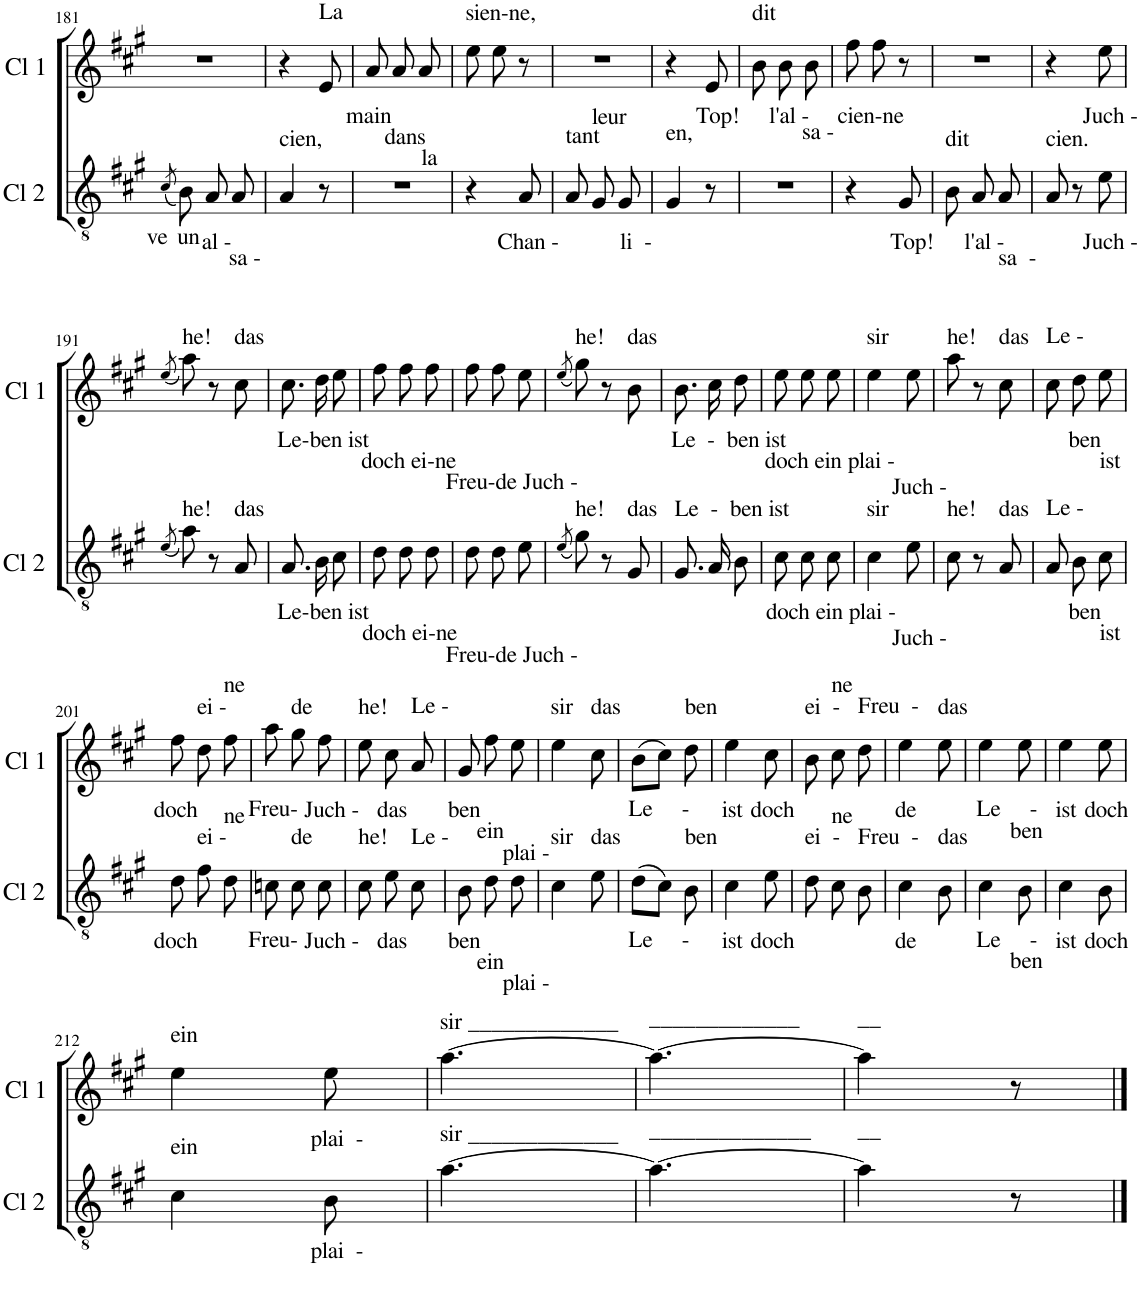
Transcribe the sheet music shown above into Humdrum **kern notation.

**kern	**kern
*part2	*part1
*staff2	*staff1
*I"Clarinette 2	*I"Clarinette 1
*I'Cl 2	*I'Cl 1
!!LO:PB:g=z
*clefGv2	*clefG2
*Trd1c2	*
*k[f#c#g#]	*k[f#c#g#]
*M3/8	*M3/8
=181	=181
(8qc#/	.
!LO:TX:b:t=ve	!
!LO:TX:b:t=un	!
8B\)	4.r
!LO:TX:b:t=al -	!
8A/	.
!LO:TX:b:t=sa -	!
8A/	.
=182	=182
!LO:TX:a:t=cien,	!
4A/	4r
!	!LO:TX:a:t=La
8r	8e/
=183	=183
!	!LO:TX:b:t=main
4.r	8a/
!	!LO:TX:b:t=dans
.	8a/
!	!LO:TX:b:t=la
.	8a/
=184	=184
!	!LO:TX:a:t=sien-ne,
4r	8ee\
.	8ee\
!LO:TX:b:t=Chan -	!
8A/	8r
=185	=185
!LO:TX:a:t=tant	!
8A/	4.r
!LO:TX:a:t=leur	!
8G#/	.
!LO:TX:b:t=li  -	!
8G#/	.
=186	=186
!LO:TX:a:t=en,	!
4G#/	4r
!	!LO:TX:b:t=Top!
8r	8e/
=187	=187
!	!LO:TX:a:t=dit
4.r	8b\
!	!LO:TX:b:t=l'al -
.	8b\
!	!LO:TX:b:t=sa -
.	8b\
=188	=188
!	!LO:TX:b:t=cien-ne
4r	8ff#\
.	8ff#\
!LO:TX:b:t=Top!	!
8G#/	8r
=189	=189
!LO:TX:a:t=dit	!
8B\	4.r
!LO:TX:b:t=l'al -	!
8A/	.
!LO:TX:b:t=sa  -	!
8A/	.
=190	=190
!LO:TX:a:t=cien.	!
8A/	4r
8r	.
!	!LO:TX:b:t=Juch -
!LO:TX:b:t=Juch -	!
8e\	8ee\
!!LO:LB:g=z
=191	=191
(8qe/	(8qee/
!	!LO:TX:a:t=he!
!LO:TX:a:t=he!	!
8a\)	8aa\)
8r	8r
!	!LO:TX:a:t=das
!LO:TX:a:t=das	!
8A/	8cc#\
=192	=192
!	!LO:TX:b:t=Le-ben ist
!LO:TX:b:t=Le-ben ist	!
8.A/	8.cc#\
16B\	16dd\
8c#\	8ee\
=193	=193
!	!LO:TX:b:t=doch ei-ne
!LO:TX:b:t=doch ei-ne	!
8d\	8ff#\
8d\	8ff#\
8d\	8ff#\
=194	=194
!	!LO:TX:b:t=Freu-de Juch -
!LO:TX:b:t=Freu-de Juch -	!
8d\	8ff#\
8d\	8ff#\
8e\	8ee\
=195	=195
(8qe/	(8qee/
!	!LO:TX:a:t=he!
!LO:TX:a:t=he!	!
8g#\)	8gg#\)
8r	8r
!	!LO:TX:a:t=das
!LO:TX:a:t=das	!
8G#/	8b\
=196	=196
!	!LO:TX:b:t=Le  -  ben ist
!LO:TX:a:t=Le  -  ben ist	!
8.G#/	8.b\
16A/	16cc#\
8B\	8dd\
=197	=197
!	!LO:TX:b:t=doch ein plai -
!LO:TX:b:t=doch ein plai -	!
8c#\	8ee\
8c#\	8ee\
8c#\	8ee\
=198	=198
!	!LO:TX:a:t=sir
!LO:TX:a:t=sir	!
4c#\	4ee\
!	!LO:TX:b:t=Juch -
!LO:TX:b:t=Juch -	!
8e\	8ee\
=199	=199
!	!LO:TX:a:t=he!
!LO:TX:a:t=he!	!
8c#\	8aa\
8r	8r
!	!LO:TX:a:t=das
!LO:TX:a:t=das	!
8A/	8cc#\
=200	=200
!	!LO:TX:a:t=Le -
!LO:TX:a:t=Le -	!
8A/	8cc#\
!	!LO:TX:b:t=ben
!LO:TX:b:t=ben	!
8B\	8dd\
!	!LO:TX:b:t=ist
!LO:TX:b:t=ist	!
8c#\	8ee\
!!LO:LB:g=z
=201	=201
!	!LO:TX:b:t=doch
!LO:TX:b:t=doch	!
8d\	8ff#\
!	!LO:TX:a:t=ei -
!LO:TX:a:t=ei -	!
8f#\	8dd\
!	!LO:TX:a:t=ne
!LO:TX:a:t=ne	!
8d\	8ff#\
=202	=202
!	!LO:TX:b:t=Freu-
!LO:TX:b:t=Freu-	!
8cn\	8aa\
!	!LO:TX:a:t=de
!LO:TX:a:t=de	!
8c\	8gg#\
!	!LO:TX:b:t=Juch -
!LO:TX:b:t=Juch -	!
8c\	8ff#\
=203	=203
!	!LO:TX:a:t=he!
!LO:TX:a:t=he!	!
8c#\	8ee\
!	!LO:TX:b:t=das
!LO:TX:b:t=das	!
8e\	8cc#\
!	!LO:TX:a:t=Le -
!LO:TX:a:t=Le -	!
8c#\	8a/
=204	=204
!	!LO:TX:b:t=ben
!LO:TX:b:t=ben	!
8B\	8g#/
!	!LO:TX:b:t=ein
!LO:TX:b:t=ein	!
8d\	8ff#\
!	!LO:TX:b:t=plai -
!LO:TX:b:t=plai -	!
8d\	8ee\
=205	=205
!	!LO:TX:a:t=sir
!LO:TX:a:t=sir	!
4c#\	4ee\
!	!LO:TX:a:t=das
!LO:TX:a:t=das	!
8e\	8cc#\
=206	=206
!	!LO:TX:b:t=Le     -
!LO:TX:b:t=Le     -	!
(8d\L	(8b\L
8c#\J)	8cc#\J)
!	!LO:TX:a:t=ben
!LO:TX:a:t=ben	!
8B\	8dd\
=207	=207
!	!LO:TX:b:t=ist
!LO:TX:b:t=ist	!
4c#\	4ee\
!	!LO:TX:b:t=doch
!LO:TX:b:t=doch	!
8e\	8cc#\
=208	=208
!	!LO:TX:a:t=ei  -
!LO:TX:a:t=ei  -	!
8d\	8b\
!	!LO:TX:a:t=ne
!LO:TX:a:t=ne	!
8c#\	8cc#\
!	!LO:TX:a:t=Freu  -
!LO:TX:a:t=Freu  -	!
8B\	8dd\
=209	=209
!	!LO:TX:b:t=de
!LO:TX:b:t=de	!
4c#\	4ee\
!	!LO:TX:a:t=das
!LO:TX:a:t=das	!
8B\	8ee\
=210	=210
!	!LO:TX:b:t=Le     -
!LO:TX:b:t=Le     -	!
4c#\	4ee\
!	!LO:TX:b:t=ben
!LO:TX:b:t=ben	!
8B\	8ee\
=211	=211
!	!LO:TX:b:t=ist
!LO:TX:b:t=ist	!
4c#\	4ee\
!	!LO:TX:b:t=doch
!LO:TX:b:t=doch	!
8B\	8ee\
!!LO:LB:g=z
=212	=212
!	!LO:TX:a:t=ein
!LO:TX:a:t=ein	!
4c#\	4ee\
!	!LO:TX:b:t=plai  -
!LO:TX:b:t=plai  -	!
8B\	8ee\
=213	=213
!	!LO:TX:a:t=sir _____________
!LO:TX:a:t=sir _____________	!
[4.a\	[4.aa\
=214	=214
!	!LO:TX:a:t=_____________
!LO:TX:a:t=______________	!
4.a\_	4.aa\_
=215	=215
!	!LO:TX:a:t=__
!LO:TX:a:t=__	!
4a\]	4aa\]
8r	8r
==	==
*-	*-
